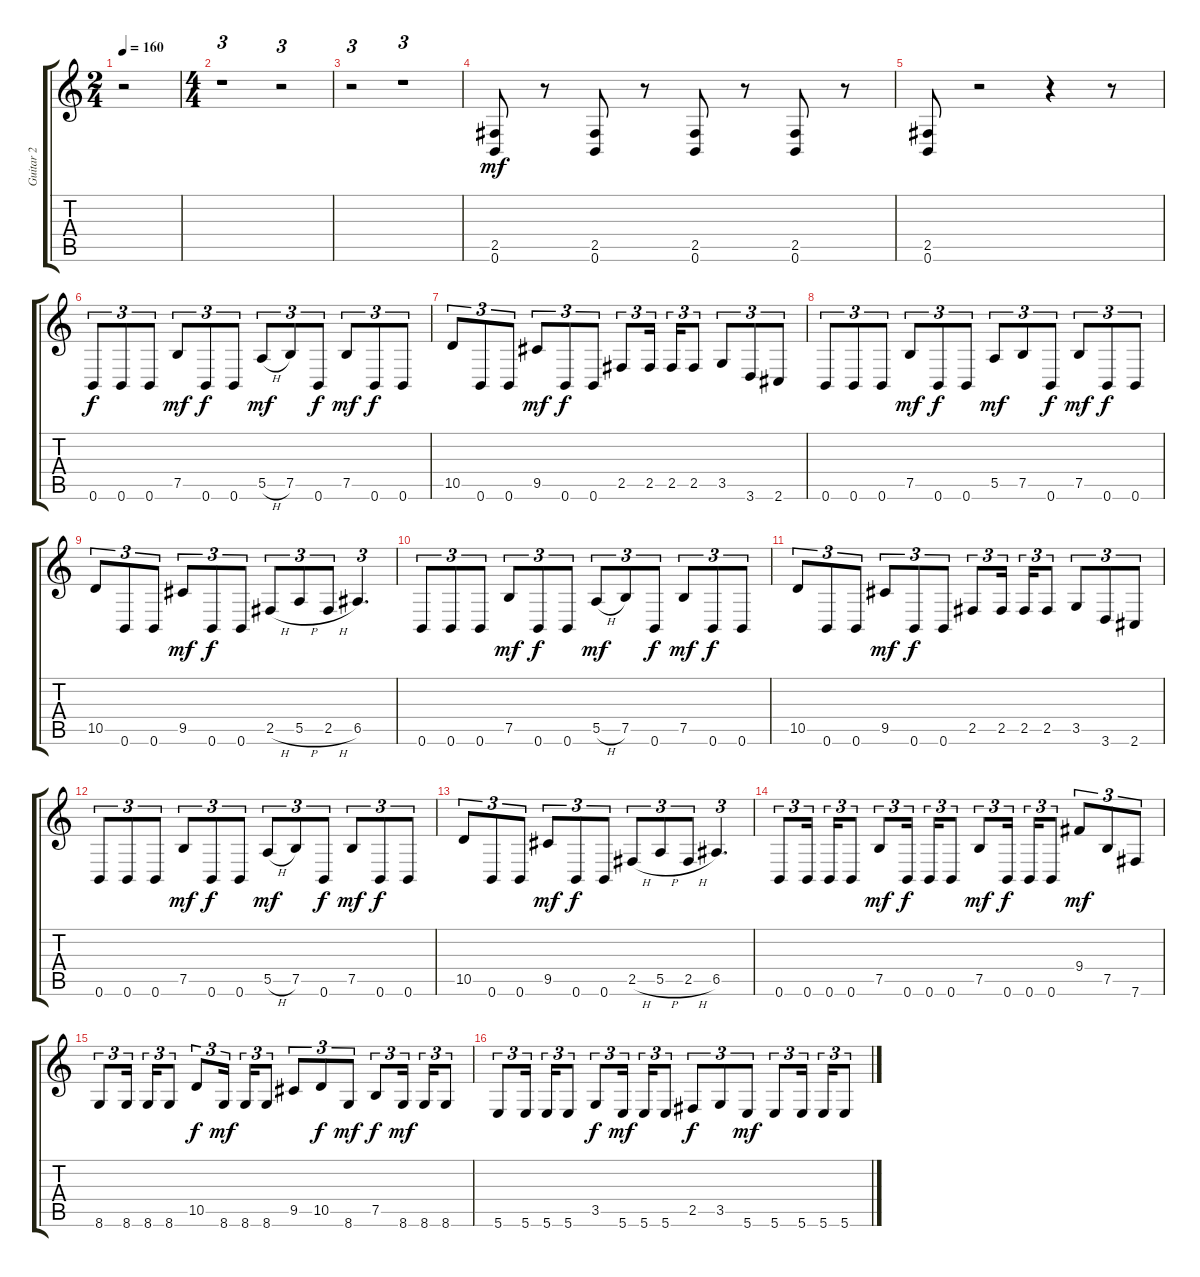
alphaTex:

\track ("Guitar 2" "Guitar 2") {instrument distortionguitar}
\staff {score tabs}
\tuning (B3 Gb3 D3 A2 E2 B1) {hide}
\ts (2 4)
\tempo 160
\clef g2
\ks c
r.2{dy mf instrument distortionguitar} |
\ts (4 4)
r.1{tu (3 2)} r.2{tu (3 2)} |
r.2{tu (3 2)} r.1{tu (3 2)} |
(2.5 0.6).8 r.8 (2.5 0.6).8 r.8 (2.5 0.6).8 r.8 (2.5 0.6).8 r.8 |
(2.5 0.6).8 r.2 r.4 r.8 |
0.6.8{tu (3 2) dy f} 0.6.8{tu (3 2)} 0.6.8{tu (3 2)} 7.5.8{tu (3 2) dy mf} 0.6.8{tu (3 2) dy f} 0.6.8{tu (3 2)} 5.5{h}.8{tu (3 2) dy mf} 7.5.8{tu (3 2)} 0.6.8{tu (3 2) dy f} 7.5.8{tu (3 2) dy mf} 0.6.8{tu (3 2) dy f} 0.6.8{tu (3 2)} |
10.5.8{tu (3 2)} 0.6.8{tu (3 2)} 0.6.8{tu (3 2)} 9.5.8{tu (3 2) dy mf} 0.6.8{tu (3 2) dy f} 0.6.8{tu (3 2)} 2.5.8{tu (3 2)} 2.5.16{tu (3 2) beam splitsecondary} 2.5.16{tu (3 2)} 2.5.8{tu (3 2)} 3.5.8{tu (3 2)} 3.6.8{tu (3 2)} 2.6.8{tu (3 2)} |
0.6.8{tu (3 2)} 0.6.8{tu (3 2)} 0.6.8{tu (3 2)} 7.5.8{tu (3 2) dy mf} 0.6.8{tu (3 2) dy f} 0.6.8{tu (3 2)} 5.5.8{tu (3 2) dy mf} 7.5.8{tu (3 2)} 0.6.8{tu (3 2) dy f} 7.5.8{tu (3 2) dy mf} 0.6.8{tu (3 2) dy f} 0.6.8{tu (3 2)} |
10.5.8{tu (3 2)} 0.6.8{tu (3 2)} 0.6.8{tu (3 2)} 9.5.8{tu (3 2) dy mf} 0.6.8{tu (3 2) dy f} 0.6.8{tu (3 2)} 2.5{h}.8{tu (3 2)} 5.5{h}.8{tu (3 2)} 2.5{h}.8{tu (3 2)} 6.5.4{d tu (3 2)} |
0.6.8{tu (3 2)} 0.6.8{tu (3 2)} 0.6.8{tu (3 2)} 7.5.8{tu (3 2) dy mf} 0.6.8{tu (3 2) dy f} 0.6.8{tu (3 2)} 5.5{h}.8{tu (3 2) dy mf} 7.5.8{tu (3 2)} 0.6.8{tu (3 2) dy f} 7.5.8{tu (3 2) dy mf} 0.6.8{tu (3 2) dy f} 0.6.8{tu (3 2)} |
10.5.8{tu (3 2)} 0.6.8{tu (3 2)} 0.6.8{tu (3 2)} 9.5.8{tu (3 2) dy mf} 0.6.8{tu (3 2) dy f} 0.6.8{tu (3 2)} 2.5.8{tu (3 2)} 2.5.16{tu (3 2) beam splitsecondary} 2.5.16{tu (3 2)} 2.5.8{tu (3 2)} 3.5.8{tu (3 2)} 3.6.8{tu (3 2)} 2.6.8{tu (3 2)} |
0.6.8{tu (3 2)} 0.6.8{tu (3 2)} 0.6.8{tu (3 2)} 7.5.8{tu (3 2) dy mf} 0.6.8{tu (3 2) dy f} 0.6.8{tu (3 2)} 5.5{h}.8{tu (3 2) dy mf} 7.5.8{tu (3 2)} 0.6.8{tu (3 2) dy f} 7.5.8{tu (3 2) dy mf} 0.6.8{tu (3 2) dy f} 0.6.8{tu (3 2)} |
10.5.8{tu (3 2)} 0.6.8{tu (3 2)} 0.6.8{tu (3 2)} 9.5.8{tu (3 2) dy mf} 0.6.8{tu (3 2) dy f} 0.6.8{tu (3 2)} 2.5{h}.8{tu (3 2)} 5.5{h}.8{tu (3 2)} 2.5{h}.8{tu (3 2)} 6.5.4{d tu (3 2)} |
0.6.8{tu (3 2)} 0.6.16{tu (3 2) beam splitsecondary} 0.6.16{tu (3 2)} 0.6.8{tu (3 2)} 7.5.8{tu (3 2) dy mf} 0.6.16{tu (3 2) dy f beam splitsecondary} 0.6.16{tu (3 2)} 0.6.8{tu (3 2)} 7.5.8{tu (3 2) dy mf} 0.6.16{tu (3 2) dy f beam splitsecondary} 0.6.16{tu (3 2)} 0.6.8{tu (3 2)} 9.4.8{tu (3 2) dy mf} 7.5.8{tu (3 2)} 7.6.8{tu (3 2)} |
8.6.8{tu (3 2)} 8.6.16{tu (3 2) beam splitsecondary} 8.6.16{tu (3 2)} 8.6.8{tu (3 2)} 10.5.8{tu (3 2) dy f} 8.6.16{tu (3 2) dy mf beam splitsecondary} 8.6.16{tu (3 2)} 8.6.8{tu (3 2)} 9.5.8{tu (3 2)} 10.5.8{tu (3 2) dy f} 8.6.8{tu (3 2) dy mf} 7.5.8{tu (3 2) dy f} 8.6.16{tu (3 2) dy mf beam splitsecondary} 8.6.16{tu (3 2)} 8.6.8{tu (3 2)} |
5.6.8{tu (3 2)} 5.6.16{tu (3 2) beam splitsecondary} 5.6.16{tu (3 2)} 5.6.8{tu (3 2)} 3.5.8{tu (3 2) dy f} 5.6.16{tu (3 2) dy mf beam splitsecondary} 5.6.16{tu (3 2)} 5.6.8{tu (3 2)} 2.5.8{tu (3 2) dy f} 3.5.8{tu (3 2)} 5.6.8{tu (3 2) dy mf} 5.6.8{tu (3 2)} 5.6.16{tu (3 2) beam splitsecondary} 5.6.16{tu (3 2)} 5.6.8{tu (3 2)}
